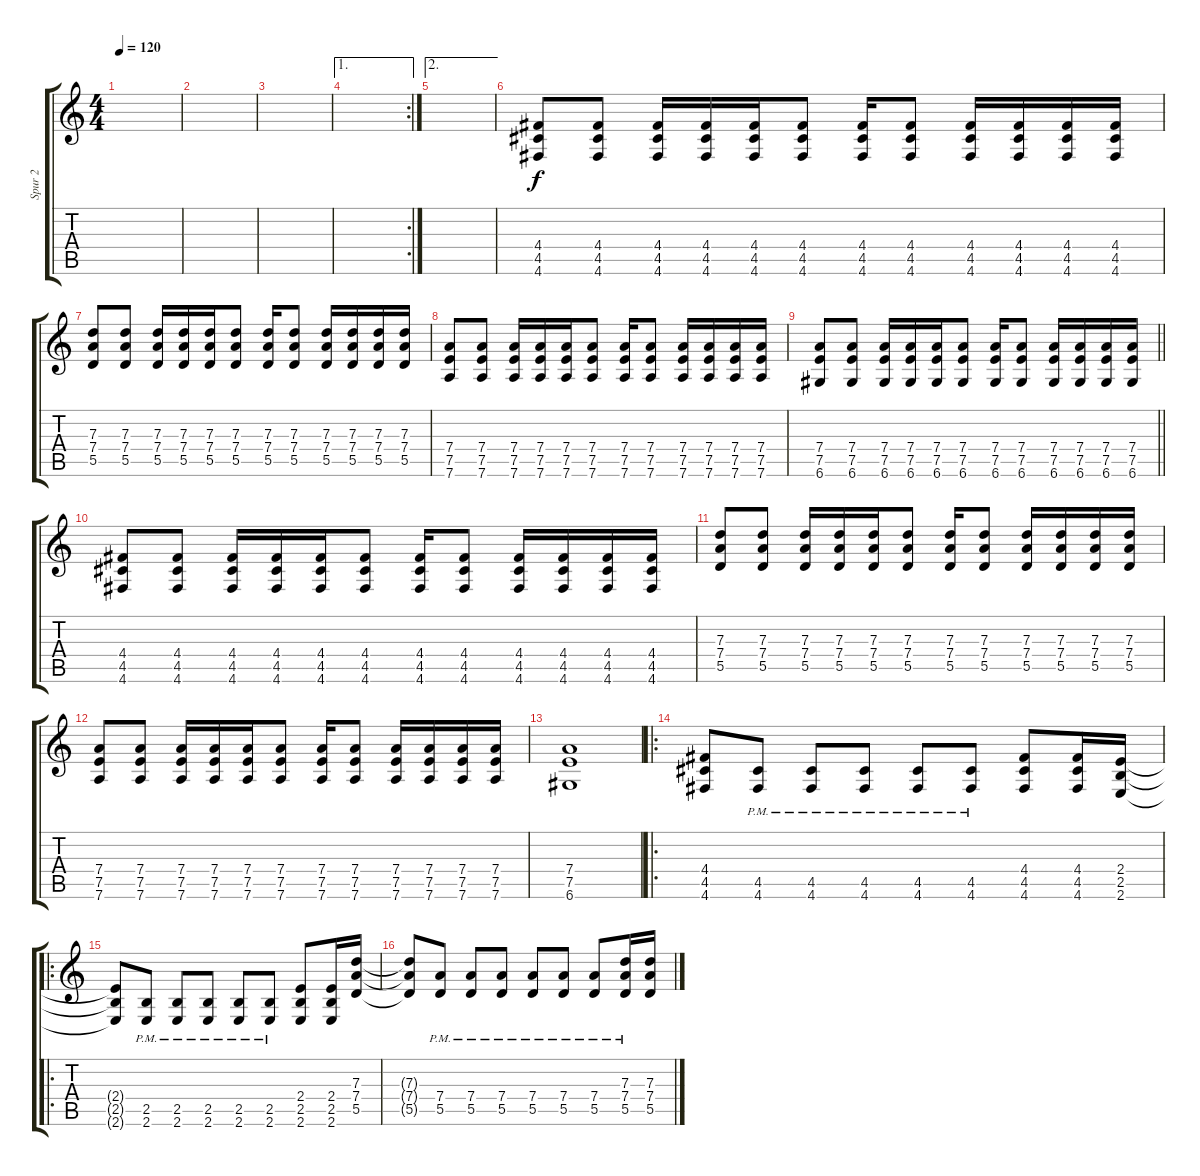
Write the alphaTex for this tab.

\track ("Spur 2" "Spur 2") {instrument distortionguitar}
\staff {score tabs}
\tuning (E4 B3 G3 D3 A2 D2) {hide}
\ts (4 4)
\tempo 120
\clef g2
\ks c
|
|
|
\ae 1
\rc 2
|
\ae 2
|
(4.4 4.5 4.6).8 (4.4 4.5 4.6).8 (4.4 4.5 4.6).16 (4.4 4.5 4.6).16 (4.4 4.5 4.6).16 (4.4 4.5 4.6).8 (4.4 4.5 4.6).16 (4.4 4.5 4.6).8 (4.4 4.5 4.6).16 (4.4 4.5 4.6).16 (4.4 4.5 4.6).16 (4.4 4.5 4.6).16 |
(7.3 7.4 5.5).8 (7.3 7.4 5.5).8 (7.3 7.4 5.5).16 (7.3 7.4 5.5).16 (7.3 7.4 5.5).16 (7.3 7.4 5.5).8 (7.3 7.4 5.5).16 (7.3 7.4 5.5).8 (7.3 7.4 5.5).16 (7.3 7.4 5.5).16 (7.3 7.4 5.5).16 (7.3 7.4 5.5).16 |
(7.4 7.5 7.6).8 (7.4 7.5 7.6).8 (7.4 7.5 7.6).16 (7.4 7.5 7.6).16 (7.4 7.5 7.6).16 (7.4 7.5 7.6).8 (7.4 7.5 7.6).16 (7.4 7.5 7.6).8 (7.4 7.5 7.6).16 (7.4 7.5 7.6).16 (7.4 7.5 7.6).16 (7.4 7.5 7.6).16 |
\barLineRight lightlight
(7.4 7.5 6.6).8 (7.4 7.5 6.6).8 (7.4 7.5 6.6).16 (7.4 7.5 6.6).16 (7.4 7.5 6.6).16 (7.4 7.5 6.6).8 (7.4 7.5 6.6).16 (7.4 7.5 6.6).8 (7.4 7.5 6.6).16 (7.4 7.5 6.6).16 (7.4 7.5 6.6).16 (7.4 7.5 6.6).16 |
(4.4 4.5 4.6).8 (4.4 4.5 4.6).8 (4.4 4.5 4.6).16 (4.4 4.5 4.6).16 (4.4 4.5 4.6).16 (4.4 4.5 4.6).8 (4.4 4.5 4.6).16 (4.4 4.5 4.6).8 (4.4 4.5 4.6).16 (4.4 4.5 4.6).16 (4.4 4.5 4.6).16 (4.4 4.5 4.6).16 |
(7.3 7.4 5.5).8 (7.3 7.4 5.5).8 (7.3 7.4 5.5).16 (7.3 7.4 5.5).16 (7.3 7.4 5.5).16 (7.3 7.4 5.5).8 (7.3 7.4 5.5).16 (7.3 7.4 5.5).8 (7.3 7.4 5.5).16 (7.3 7.4 5.5).16 (7.3 7.4 5.5).16 (7.3 7.4 5.5).16 |
(7.4 7.5 7.6).8 (7.4 7.5 7.6).8 (7.4 7.5 7.6).16 (7.4 7.5 7.6).16 (7.4 7.5 7.6).16 (7.4 7.5 7.6).8 (7.4 7.5 7.6).16 (7.4 7.5 7.6).8 (7.4 7.5 7.6).16 (7.4 7.5 7.6).16 (7.4 7.5 7.6).16 (7.4 7.5 7.6).16 |
(7.4 7.5 6.6).1 |
\ro
(4.4 4.5 4.6).8 (4.5{pm} 4.6{pm}).8 (4.5{pm} 4.6{pm}).8 (4.5{pm} 4.6{pm}).8 (4.5{pm} 4.6{pm}).8 (4.5{pm} 4.6{pm}).8 (4.4 4.5 4.6).8 (4.4 4.5 4.6).16 (2.4 2.5 2.6).16 |
\ro
(2.4{t} 2.5{t} 2.6{t}).8 (2.5{pm} 2.6{pm}).8 (2.5{pm} 2.6{pm}).8 (2.5{pm} 2.6{pm}).8 (2.5{pm} 2.6{pm}).8 (2.5{pm} 2.6{pm}).8 (2.4 2.5 2.6).8 (2.4 2.5 2.6).16 (7.3 7.4 5.5).16 |
(7.3{t} 7.4{t} 5.5{t}).8 (7.4{pm} 5.5{pm}).8 (7.4{pm} 5.5{pm}).8 (7.4{pm} 5.5{pm}).8 (7.4{pm} 5.5{pm}).8 (7.4{pm} 5.5{pm}).8 (7.4{pm} 5.5{pm}).8 (7.3 7.4{pm} 5.5{pm}).16 (7.3 7.4 5.5).16
